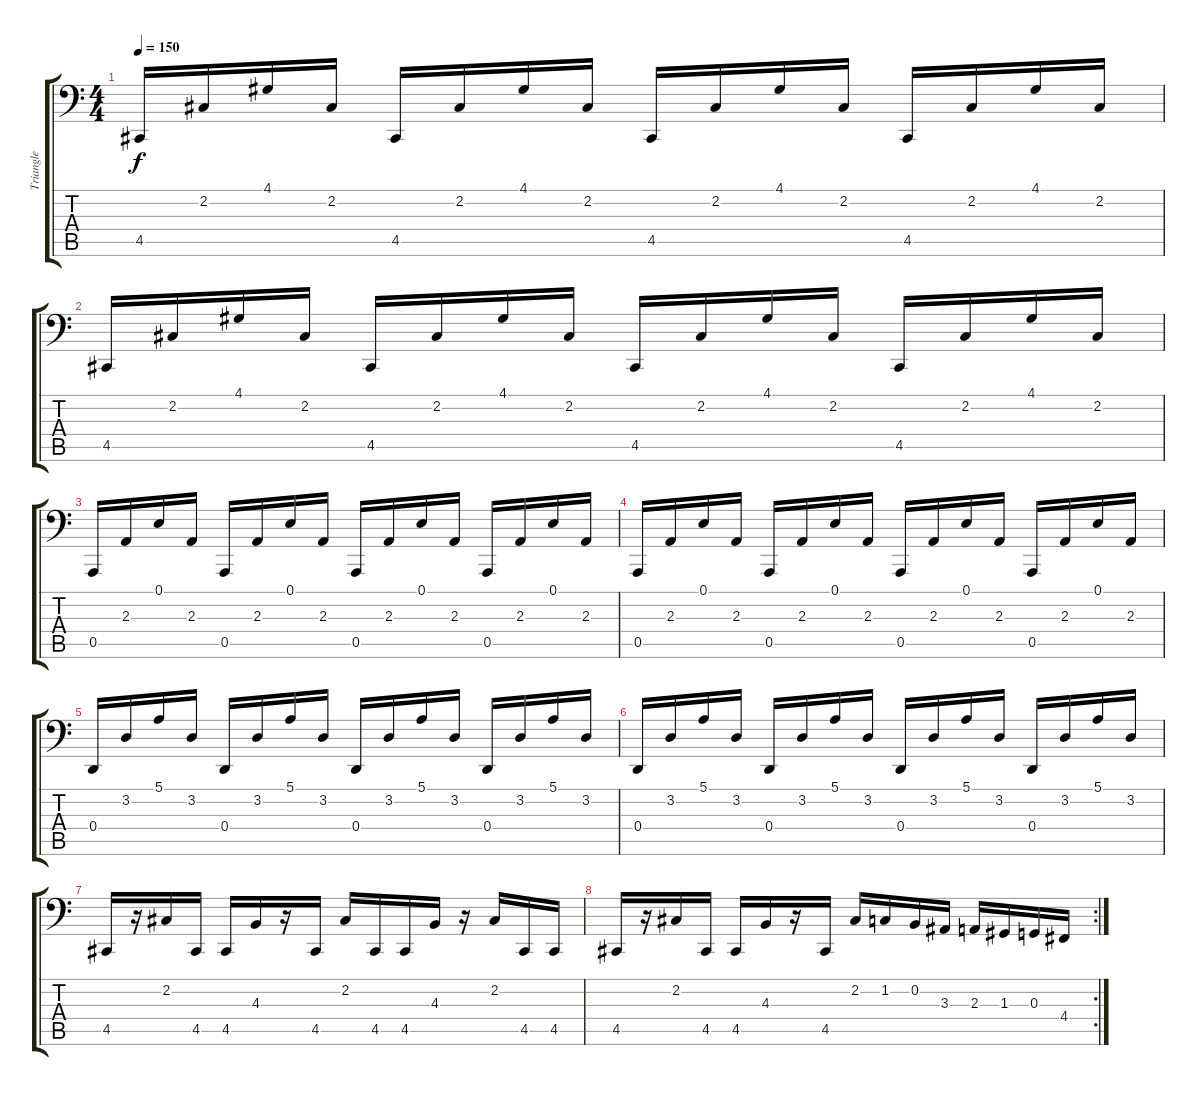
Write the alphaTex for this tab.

\track ("Triangle" "Triangle") {instrument lead1square}
\staff {score tabs}
\tuning (E3 B2 G2 D2 A1 E1) {hide}
\ts (4 4)
\tempo 150
\clef f4
\ks c
4.5.16{dy f} 2.2.16 4.1.16 2.2.16 4.5.16 2.2.16 4.1.16 2.2.16 4.5.16 2.2.16 4.1.16 2.2.16 4.5.16 2.2.16 4.1.16 2.2.16 |
4.5.16 2.2.16 4.1.16 2.2.16 4.5.16 2.2.16 4.1.16 2.2.16 4.5.16 2.2.16 4.1.16 2.2.16 4.5.16 2.2.16 4.1.16 2.2.16 |
0.5.16 2.3.16 0.1.16 2.3.16 0.5.16 2.3.16 0.1.16 2.3.16 0.5.16 2.3.16 0.1.16 2.3.16 0.5.16 2.3.16 0.1.16 2.3.16 |
0.5.16 2.3.16 0.1.16 2.3.16 0.5.16 2.3.16 0.1.16 2.3.16 0.5.16 2.3.16 0.1.16 2.3.16 0.5.16 2.3.16 0.1.16 2.3.16 |
0.4.16 3.2.16 5.1.16 3.2.16 0.4.16 3.2.16 5.1.16 3.2.16 0.4.16 3.2.16 5.1.16 3.2.16 0.4.16 3.2.16 5.1.16 3.2.16 |
0.4.16 3.2.16 5.1.16 3.2.16 0.4.16 3.2.16 5.1.16 3.2.16 0.4.16 3.2.16 5.1.16 3.2.16 0.4.16 3.2.16 5.1.16 3.2.16 |
4.5.16 r.16 2.2.16 4.5.16 4.5.16 4.3.16 r.16 4.5.16 2.2.16 4.5.16 4.5.16 4.3.16 r.16 2.2.16 4.5.16 4.5.16 |
\rc 2
4.5.16 r.16 2.2.16 4.5.16 4.5.16 4.3.16 r.16 4.5.16 2.2.16 1.2.16 0.2.16 3.3.16 2.3.16 1.3.16 0.3.16 4.4.16
